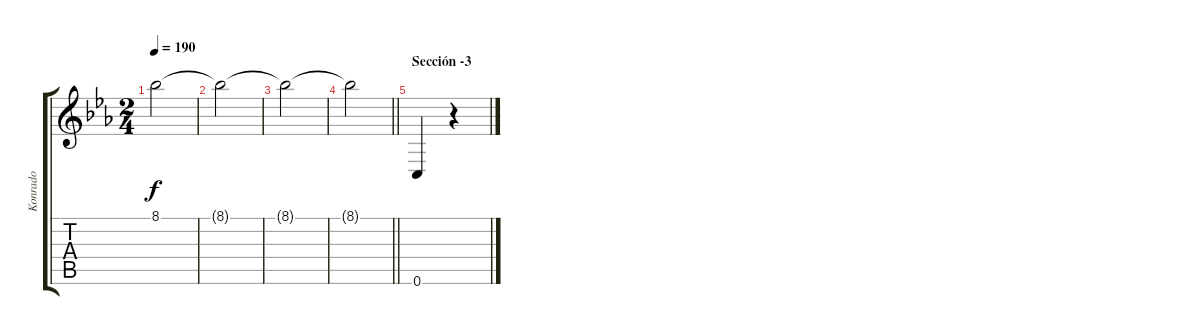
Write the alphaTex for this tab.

\track ("Konrado" "Konrado") {instrument distortionguitar}
\staff {score tabs}
\tuning (D4 A3 F3 C3 G2 C2) {hide}
\ts (2 4)
\tempo 190
\clef g2
\ks eb
8.1{t}.2{dy f} |
8.1{t}.2 |
8.1{t}.2 |
\barLineRight lightlight
8.1{t}.2 |
\section ("" "Sección -3")
0.6.4 r.4
